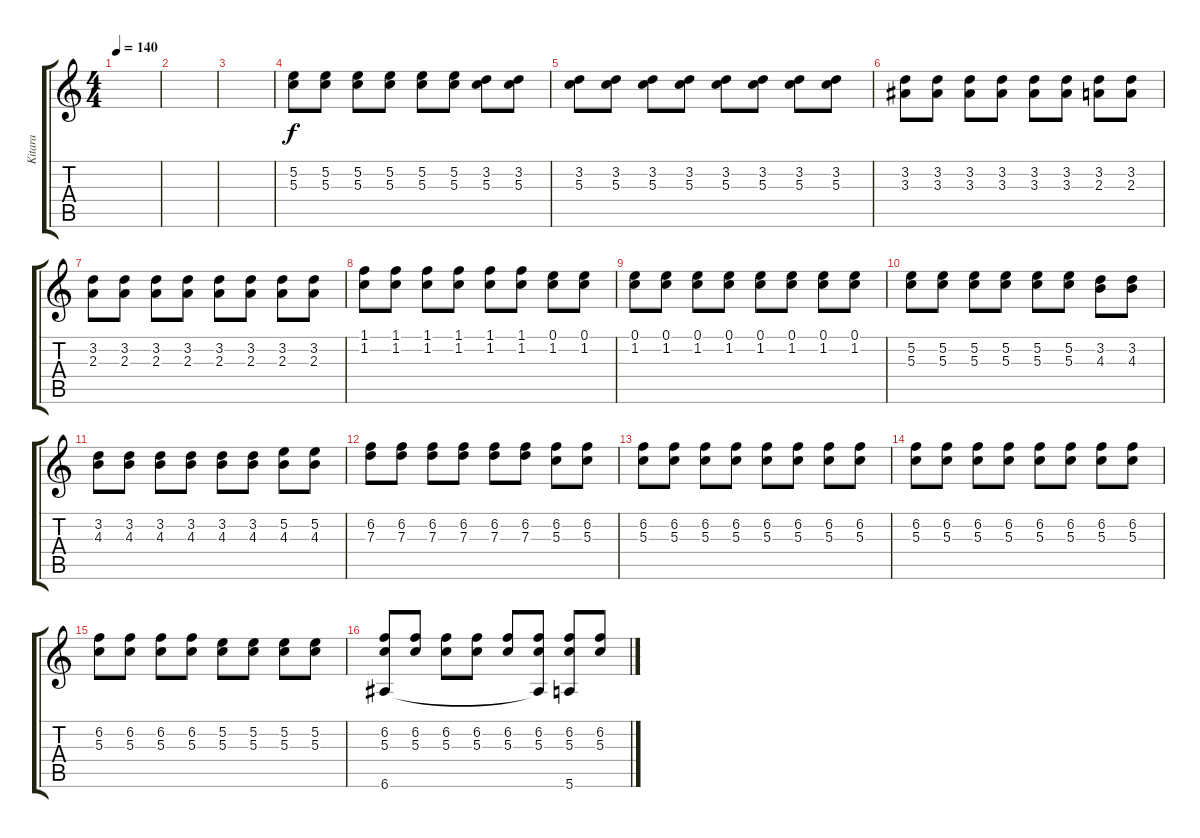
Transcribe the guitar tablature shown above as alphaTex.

\track ("Kitara" "Kitara") {instrument electricguitarclean}
\staff {score tabs}
\tuning (E4 B3 G3 D3 A2 E2) {hide}
\ts (4 4)
\tempo 140
\clef g2
\ks c
|
|
|
(5.2 5.3).8{volume 9} (5.2 5.3).8 (5.2 5.3).8 (5.2 5.3).8 (5.2 5.3).8 (5.2 5.3).8 (3.2 5.3).8 (3.2 5.3).8 |
(3.2 5.3).8 (3.2 5.3).8 (3.2 5.3).8 (3.2 5.3).8 (3.2 5.3).8 (3.2 5.3).8 (3.2 5.3).8 (3.2 5.3).8 |
(3.2 3.3).8 (3.2 3.3).8 (3.2 3.3).8 (3.2 3.3).8 (3.2 3.3).8 (3.2 3.3).8 (3.2 2.3).8 (3.2 2.3).8 |
(3.2 2.3).8 (3.2 2.3).8 (3.2 2.3).8 (3.2 2.3).8 (3.2 2.3).8 (3.2 2.3).8 (3.2 2.3).8 (3.2 2.3).8 |
(1.1 1.2).8 (1.1 1.2).8 (1.1 1.2).8 (1.1 1.2).8 (1.1 1.2).8 (1.1 1.2).8 (0.1 1.2).8 (0.1 1.2).8 |
(0.1 1.2).8 (0.1 1.2).8 (0.1 1.2).8 (0.1 1.2).8 (0.1 1.2).8 (0.1 1.2).8 (0.1 1.2).8 (0.1 1.2).8 |
(5.2 5.3).8 (5.2 5.3).8 (5.2 5.3).8 (5.2 5.3).8 (5.2 5.3).8 (5.2 5.3).8 (3.2 4.3).8 (3.2 4.3).8 |
(3.2 4.3).8 (3.2 4.3).8 (3.2 4.3).8 (3.2 4.3).8 (3.2 4.3).8 (3.2 4.3).8 (5.2 4.3).8 (5.2 4.3).8 |
(6.2 7.3).8 (6.2 7.3).8 (6.2 7.3).8 (6.2 7.3).8 (6.2 7.3).8 (6.2 7.3).8 (6.2 5.3).8 (6.2 5.3).8 |
(6.2 5.3).8 (6.2 5.3).8 (6.2 5.3).8 (6.2 5.3).8 (6.2 5.3).8 (6.2 5.3).8 (6.2 5.3).8 (6.2 5.3).8 |
(6.2 5.3).8 (6.2 5.3).8 (6.2 5.3).8 (6.2 5.3).8 (6.2 5.3).8 (6.2 5.3).8 (6.2 5.3).8 (6.2 5.3).8 |
(6.2 5.3).8 (6.2 5.3).8 (6.2 5.3).8 (6.2 5.3).8 (5.2 5.3).8 (5.2 5.3).8 (5.2 5.3).8 (5.2 5.3).8 |
(6.2 5.3 6.6).8 (6.2 5.3).8 (6.2 5.3).8 (6.2 5.3).8 (6.2 5.3).8 (6.2 5.3 6.6{t}).8 (6.2 5.3 5.6).8 (6.2 5.3).8
